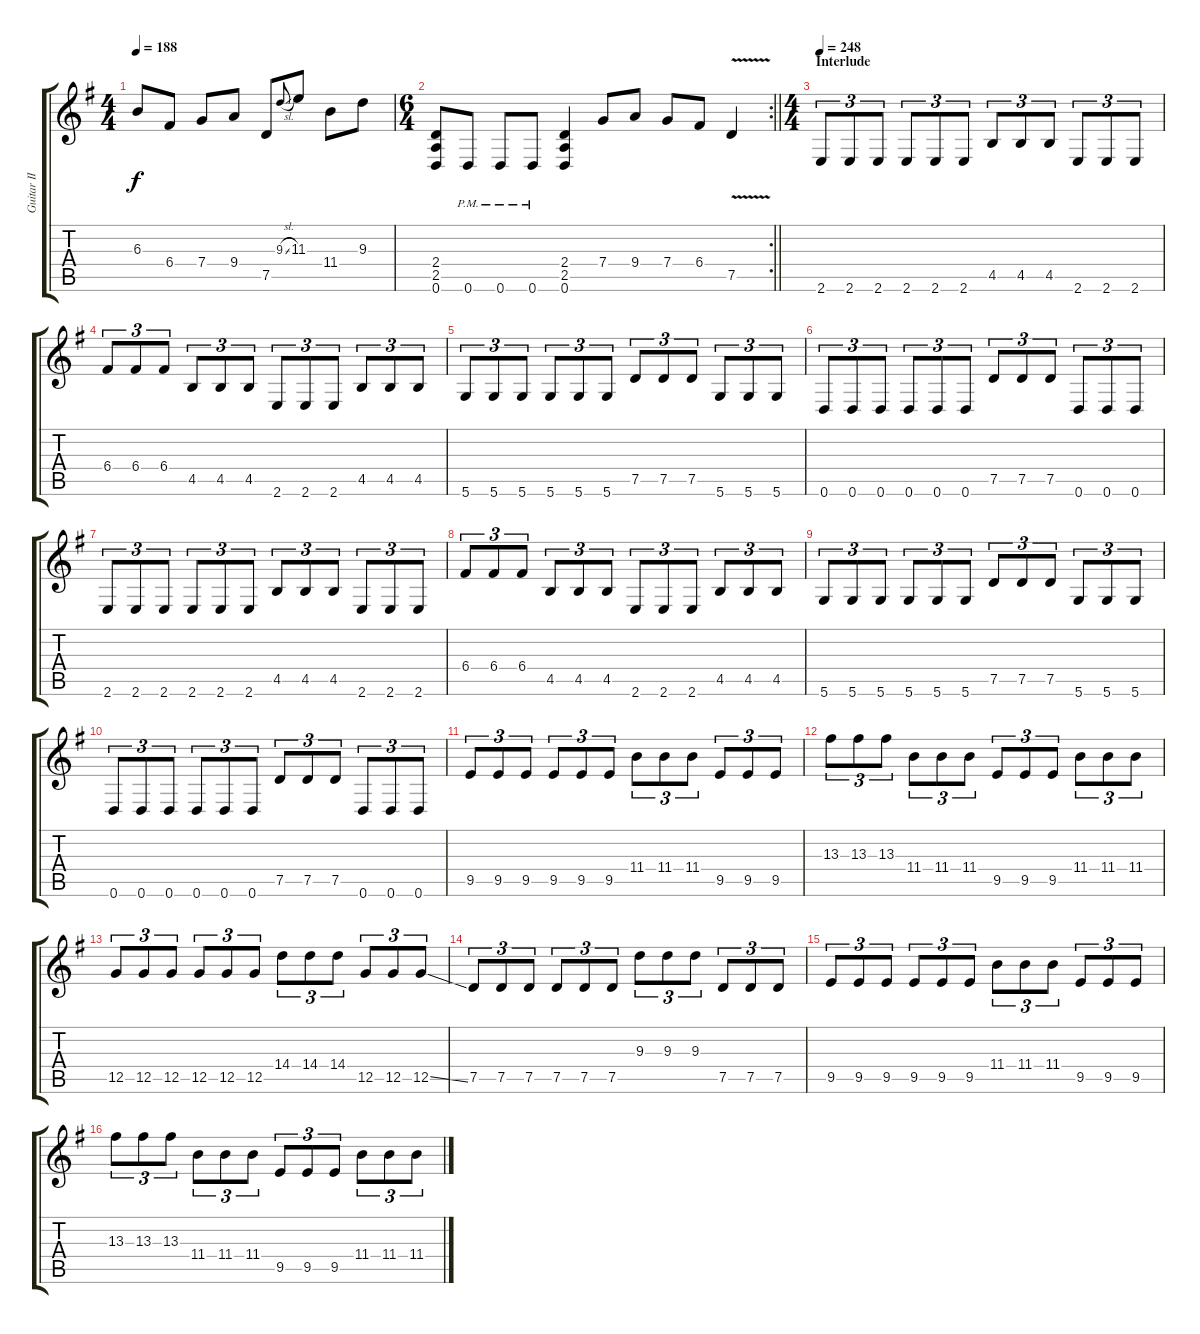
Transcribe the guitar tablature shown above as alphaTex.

\track ("Guitar II" "Guitar II") {instrument distortionguitar}
\staff {score tabs}
\tuning (D4 A3 F3 C3 G2 D2) {hide}
\ts (4 4)
\tempo 188
\clef g2
\ks g
6.3.8{dy f} 6.4.8 7.4.8 9.4.8 7.5.8 9.3{sl}.8{gr onbeat} 11.3.8 11.4.8 9.3.8 |
\rc 2
\ts (6 4)
\barLineRight lightlight
(2.4 2.5 0.6).8 0.6{pm}.8 0.6{pm}.8 0.6{pm}.8 (2.4 2.5 0.6).4 7.4.8 9.4.8 7.4.8 6.4.8 7.5{v}.4 |
\ts (4 4)
\section ("" "Interlude")
\tempo 248
2.6.8{tu (3 2)} 2.6.8{tu (3 2)} 2.6.8{tu (3 2)} 2.6.8{tu (3 2)} 2.6.8{tu (3 2)} 2.6.8{tu (3 2)} 4.5.8{tu (3 2)} 4.5.8{tu (3 2)} 4.5.8{tu (3 2)} 2.6.8{tu (3 2)} 2.6.8{tu (3 2)} 2.6.8{tu (3 2)} |
6.4.8{tu (3 2)} 6.4.8{tu (3 2)} 6.4.8{tu (3 2)} 4.5.8{tu (3 2)} 4.5.8{tu (3 2)} 4.5.8{tu (3 2)} 2.6.8{tu (3 2)} 2.6.8{tu (3 2)} 2.6.8{tu (3 2)} 4.5.8{tu (3 2)} 4.5.8{tu (3 2)} 4.5.8{tu (3 2)} |
5.6.8{tu (3 2)} 5.6.8{tu (3 2)} 5.6.8{tu (3 2)} 5.6.8{tu (3 2)} 5.6.8{tu (3 2)} 5.6.8{tu (3 2)} 7.5.8{tu (3 2)} 7.5.8{tu (3 2)} 7.5.8{tu (3 2)} 5.6.8{tu (3 2)} 5.6.8{tu (3 2)} 5.6.8{tu (3 2)} |
0.6.8{tu (3 2)} 0.6.8{tu (3 2)} 0.6.8{tu (3 2)} 0.6.8{tu (3 2)} 0.6.8{tu (3 2)} 0.6.8{tu (3 2)} 7.5.8{tu (3 2)} 7.5.8{tu (3 2)} 7.5.8{tu (3 2)} 0.6.8{tu (3 2)} 0.6.8{tu (3 2)} 0.6.8{tu (3 2)} |
2.6.8{tu (3 2)} 2.6.8{tu (3 2)} 2.6.8{tu (3 2)} 2.6.8{tu (3 2)} 2.6.8{tu (3 2)} 2.6.8{tu (3 2)} 4.5.8{tu (3 2)} 4.5.8{tu (3 2)} 4.5.8{tu (3 2)} 2.6.8{tu (3 2)} 2.6.8{tu (3 2)} 2.6.8{tu (3 2)} |
6.4.8{tu (3 2)} 6.4.8{tu (3 2)} 6.4.8{tu (3 2)} 4.5.8{tu (3 2)} 4.5.8{tu (3 2)} 4.5.8{tu (3 2)} 2.6.8{tu (3 2)} 2.6.8{tu (3 2)} 2.6.8{tu (3 2)} 4.5.8{tu (3 2)} 4.5.8{tu (3 2)} 4.5.8{tu (3 2)} |
5.6.8{tu (3 2)} 5.6.8{tu (3 2)} 5.6.8{tu (3 2)} 5.6.8{tu (3 2)} 5.6.8{tu (3 2)} 5.6.8{tu (3 2)} 7.5.8{tu (3 2)} 7.5.8{tu (3 2)} 7.5.8{tu (3 2)} 5.6.8{tu (3 2)} 5.6.8{tu (3 2)} 5.6.8{tu (3 2)} |
0.6.8{tu (3 2)} 0.6.8{tu (3 2)} 0.6.8{tu (3 2)} 0.6.8{tu (3 2)} 0.6.8{tu (3 2)} 0.6.8{tu (3 2)} 7.5.8{tu (3 2)} 7.5.8{tu (3 2)} 7.5.8{tu (3 2)} 0.6.8{tu (3 2)} 0.6.8{tu (3 2)} 0.6.8{tu (3 2)} |
9.5.8{tu (3 2)} 9.5.8{tu (3 2)} 9.5.8{tu (3 2)} 9.5.8{tu (3 2)} 9.5.8{tu (3 2)} 9.5.8{tu (3 2)} 11.4.8{tu (3 2)} 11.4.8{tu (3 2)} 11.4.8{tu (3 2)} 9.5.8{tu (3 2)} 9.5.8{tu (3 2)} 9.5.8{tu (3 2)} |
13.3.8{tu (3 2)} 13.3.8{tu (3 2)} 13.3.8{tu (3 2)} 11.4.8{tu (3 2)} 11.4.8{tu (3 2)} 11.4.8{tu (3 2)} 9.5.8{tu (3 2)} 9.5.8{tu (3 2)} 9.5.8{tu (3 2)} 11.4.8{tu (3 2)} 11.4.8{tu (3 2)} 11.4.8{tu (3 2)} |
12.5.8{tu (3 2)} 12.5.8{tu (3 2)} 12.5.8{tu (3 2)} 12.5.8{tu (3 2)} 12.5.8{tu (3 2)} 12.5.8{tu (3 2)} 14.4.8{tu (3 2)} 14.4.8{tu (3 2)} 14.4.8{tu (3 2)} 12.5.8{tu (3 2)} 12.5.8{tu (3 2)} 12.5{ss}.8{tu (3 2)} |
7.5.8{tu (3 2)} 7.5.8{tu (3 2)} 7.5.8{tu (3 2)} 7.5.8{tu (3 2)} 7.5.8{tu (3 2)} 7.5.8{tu (3 2)} 9.3.8{tu (3 2)} 9.3.8{tu (3 2)} 9.3.8{tu (3 2)} 7.5.8{tu (3 2)} 7.5.8{tu (3 2)} 7.5.8{tu (3 2)} |
9.5.8{tu (3 2)} 9.5.8{tu (3 2)} 9.5.8{tu (3 2)} 9.5.8{tu (3 2)} 9.5.8{tu (3 2)} 9.5.8{tu (3 2)} 11.4.8{tu (3 2)} 11.4.8{tu (3 2)} 11.4.8{tu (3 2)} 9.5.8{tu (3 2)} 9.5.8{tu (3 2)} 9.5.8{tu (3 2)} |
13.3.8{tu (3 2)} 13.3.8{tu (3 2)} 13.3.8{tu (3 2)} 11.4.8{tu (3 2)} 11.4.8{tu (3 2)} 11.4.8{tu (3 2)} 9.5.8{tu (3 2)} 9.5.8{tu (3 2)} 9.5.8{tu (3 2)} 11.4.8{tu (3 2)} 11.4.8{tu (3 2)} 11.4.8{tu (3 2)}
